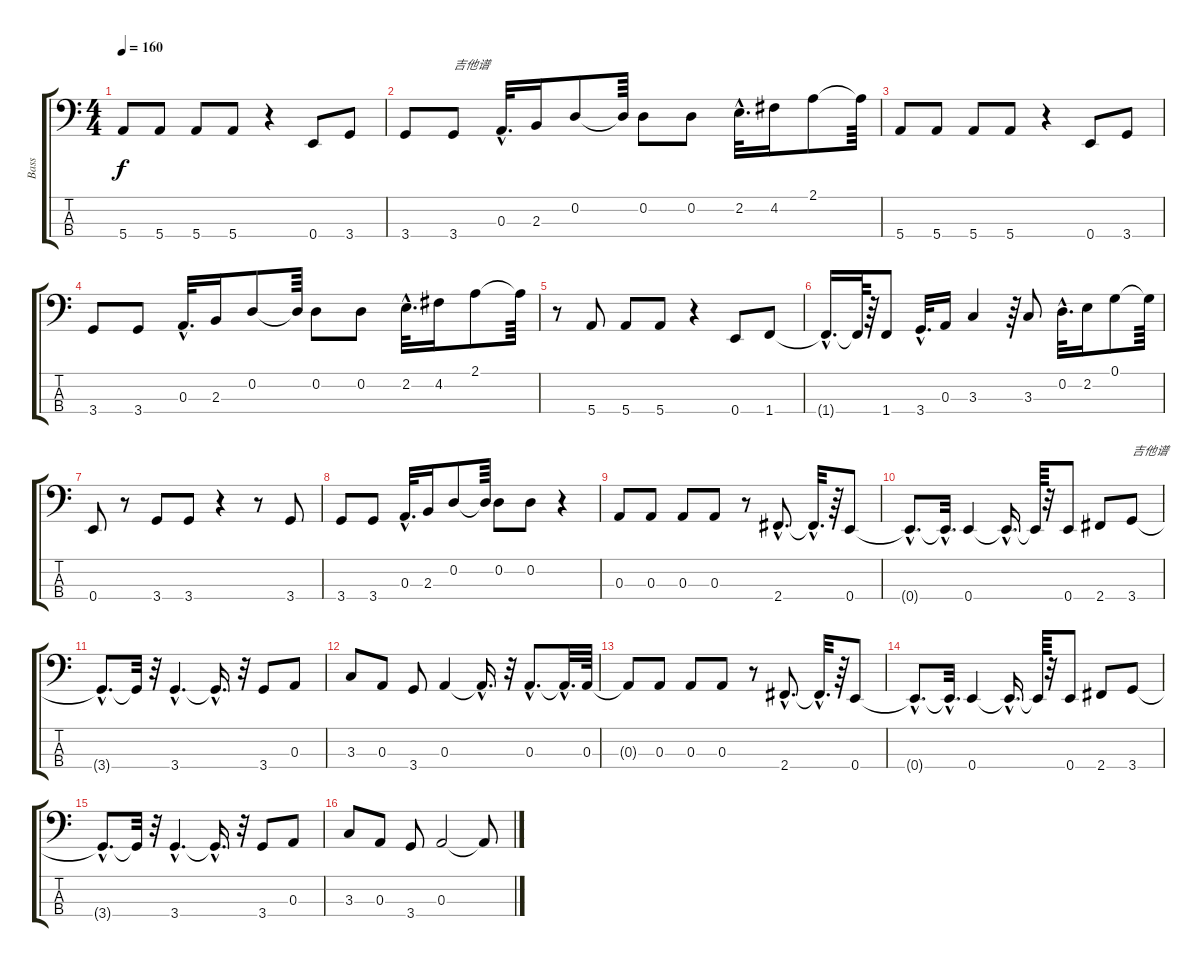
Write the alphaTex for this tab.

\track ("Bass" "Bass") {instrument electricbassfinger}
\staff {score tabs}
\tuning (G2 D2 A1 E1) {hide}
\ts (4 4)
\tempo 160
\clef f4
\ks c
5.4.8{dy f} 5.4.8 5.4.8 5.4.8 r.4 0.4.8 3.4.8 |
3.4.8 3.4.8{txt "吉他谱"} 0.3{hac}.32{d} 2.3.16 0.2.8 0.2{t}.64 0.2.8 0.2.8 2.2{hac}.32{d} 4.2.16 2.1.8 2.1{t}.64 |
5.4.8 5.4.8 5.4.8 5.4.8 r.4 0.4.8 3.4.8 |
3.4.8 3.4.8 0.3{hac}.32{d} 2.3.16 0.2.8 0.2{t}.64 0.2.8 0.2.8 2.2{hac}.32{d} 4.2.16 2.1.8 2.1{t}.64 |
r.8 5.4.8 5.4.8 5.4.8 r.4 0.4.8 1.4.8 |
1.4{hac t}.16{d} 1.4{t}.64 r.64 1.4.8 3.4{hac}.32{d} 0.3.16 3.3.4 r.64 3.3.8 0.2{hac}.32{d} 2.2.16 0.1.8 0.1{t}.64 |
0.4.8 r.8 3.4.8 3.4.8 r.4 r.8 3.4.8 |
3.4.8 3.4.8 0.3{hac}.32{d} 2.3.16 0.2.8 0.2{t}.64 0.2.8 0.2.8 r.4 |
0.3.8 0.3.8 0.3.8 0.3.8 r.8 2.4{hac}.8{d} 2.4{hac t}.32{d} r.64 0.4.8 |
0.4{hac t}.8{d} 0.4{hac t}.32{d} 0.4.4 0.4{hac t}.16{d} 0.4{t}.64 r.32 0.4.8 2.4.8 3.4.8{txt "吉他谱"} |
3.4{hac t}.8{d} 3.4{t}.32 r.32 3.4{hac}.4{d} 3.4{hac t}.16{d} r.32 3.4.8 0.3.8 |
3.3.8 0.3.8 3.4.8 0.3.4 0.3{hac t}.16{d} r.32 0.3{hac}.8{d} 0.3{hac t}.32{d} 0.3.64 |
0.3{t}.8 0.3.8 0.3.8 0.3.8 r.8 2.4{hac}.8{d} 2.4{hac t}.32{d} r.64 0.4.8 |
0.4{hac t}.8{d} 0.4{hac t}.32{d} 0.4.4 0.4{hac t}.16{d} 0.4{t}.64 r.32 0.4.8 2.4.8 3.4.8 |
3.4{hac t}.8{d} 3.4{t}.32 r.32 3.4{hac}.4{d} 3.4{hac t}.16{d} r.32 3.4.8 0.3.8 |
3.3.8 0.3.8 3.4.8 0.3.2 0.3{t}.8
